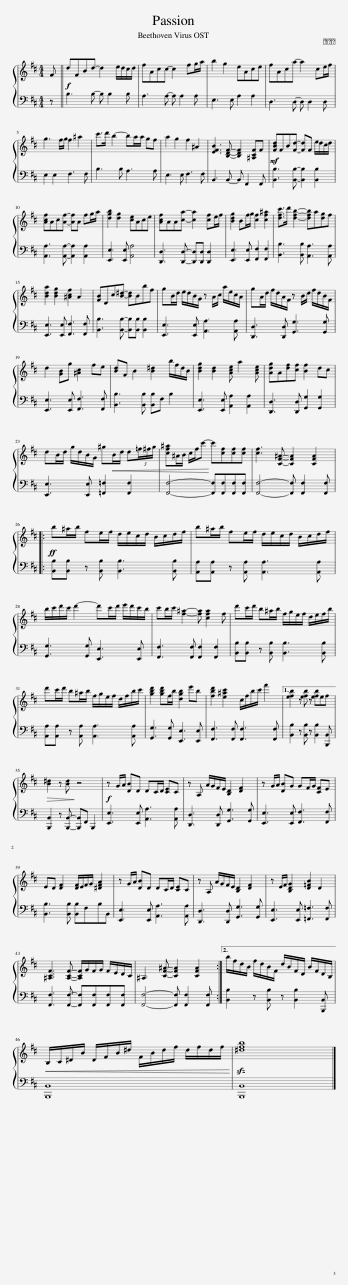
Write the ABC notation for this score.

X:1
%%score { 1 | 2 }
L:1/8
M:4/4
I:linebreak $
K:D
V:1 treble
V:2 bass
V:1
 F ||!f! dFBd- d2 e/d/c/d/ | fAcc- c2 fg/a/ | b2 g2 eAce | fAca- a2 ce/f/ |$ %5
 g3 f/g/ f2 ^a2 | c'>d' b2- ba/a/ gf | a2 g2 f2 ^A2 | [EFB]3 [B,DF]- [B,DF]2 [^A,CF]F |!mf! [FBd]FB[Fd]- [Fd]F e/d/c/d/ |$ %10
 [Acf]Ac[Af]- [Af]A fg/a/ | [dgb]2 [dg]2 [ce]Ace | [Acf]AA[ca]- [ca]2 [cf]e/f/ | [Bdg]2 Bf/g/ [cf]2 [cf^a]2 | [dfc']>d' [dfb]2- [dfb]a[dg]f |$ %15
 [Bda]2 [Bdg]2 [^Acf]2 A2 | [FB]Dc[B^d]- [Bd]Bbf | gB/d/ e/d/B/G/ z A/c/ a/e/c/A/ | gA/d/ f/d/A/F/ z B/d/ f/d/B/F/ |$ d2 [GB]g [^Ac]2 fe | %20
 [Bd]F B2 [B^d]2 b/f/d/B/ | [Bdg]2 [Bd]2 [Ace] a2 [Ace] | [Adg]A[df][cf] [Bf]2 dc |$ dB/d/ g/d/B/G/ ^g!<(!B/d/ d(3=f/^f/g/ | [cf^a]^A/B/ c/f/c'-!<)! c'[cf][cf][cf] | %25
 [cf]3 [CF^A]- [CFA]2 [CFA]2 |:$!ff! b^a/b/ fe/f/ d/e/c/d/ B/c/d/f/ | b^a/b/ fe/f/ d/e/c/d/ B/c/d/f/ |$ b/c'/d'/c'/ d'2- d'c'/d'/ e'/d'/c'/b/ | c'b/c'/ [f^a]2- [fa] [cfa]2 f | %30
 d'c'/d'/ b^a/b/ f/g/e/f/ d/e/f/b/ |$ d'c'/d'/ b^a/b/ f/g/e/f/ d/f/b/c'/ | [gbd']2 [gbd']f/b/ [dgb]2 e'b | [fbd']2 [e^ac']2 c/f/b/c'/ f'2 |1 [efb]2 z [efb] z [efb]ef ||$ %35
!>(! [B^d]2 z [Bd]!>)! z4 |!f! z G/A/ [DB]D DC/D/ [CE]C | z A, A/G/F/E/ [B,D]2 [DF]2 | z G/A/ [DB]G GF/G/ [CF]E |$ ED [DF]2 [DF]/E/F/G/ [^DFA]2 | %40
 z G/A/ [DB]D DC/D/ [CE]C | z A, A/G/F/E/ [B,D]2 [DF]2 | z E/F/ [B,DG]2 [D=FB]2 D2 |$ [^A,CF]3 [A,CF]- [A,CF]/G/F/G/ F/E/D/C/ | ^A,3 [CF^A]- [CFA]2 [CFA]2 :|2 %45
 b/f/d/B/ f/d/B/F/ d/B/F/D/ B/F/D/B,/ ||$!<(! B,/C/^D/B/ D/F/B/^d/ F/B/d/f/ d/f/d/f/!<)! |!sfz! [^dfb]8 |] %48
V:2
 z || B,3 B,- B, B,2 B, | A,3 A,- A, A,2 A, | E,3 E, A,2 A,2 | D,3 D,- D, D,2 D, |$ %5
 E,2 E,2 F,3 F, | B,3 B, A,3 A, | E,3 E, F,3 F, | B,,3 B,,- B,, F,,2 F,, | [B,,B,]3 [B,,B,]- [B,,B,]2 [B,,B,]2 |$ %10
 [A,,A,]3 [A,,A,]- [A,,A,]2 [A,,A,]2 | [E,,E,]3 [E,,E,] [A,,A,]4 | [D,,D,]3 [D,,D,]- [D,,D,][D,,D,] [D,,D,]2 | [E,,E,]3 [E,,E,] [F,,F,]2 [F,,F,]2 | [B,,B,]3 [B,,B,] [A,,A,]3 [A,,A,] |$ %15
 [E,,E,]3 [E,,E,] [F,,F,]3 [F,,F,] | [B,,B,]3 [B,,B,]- [B,,B,][B,,B,] [B,,B,]2 | [E,,E,]3 [E,,E,] [A,,A,]3 [A,,A,] | [D,,D,]3 [D,,D,] [G,,G,]3 [G,,G,] |$ [E,,E,]3 [E,,E,] [F,,F,]3 [F,,F,] | %20
 [B,,B,]3 [B,,B,] [B,,B,]F, B,2 | [E,,E,]3 [E,,E,] [A,,A,]2 [A,,A,]2 | [D,,D,]3 [D,,D,] [G,,G,]2 [G,,G,]2 |$ [E,,E,]3 [E,,E,] [=F,,=F,]2 [F,,F,]2 | [F,,F,]4- [F,,F,][F,,F,][F,,F,][F,,F,] | %25
 [F,,F,]4- [F,,F,] [F,,F,]2 [F,,F,] |:$ [B,,B,][B,,B,] z [B,,B,] [B,,B,]3 [B,,B,] | [A,,A,][A,,A,] z [A,,A,] [A,,A,]3 [A,,A,] |$ [G,,G,]3 [G,,G,] [E,,E,]3 [E,,E,] | [F,,F,]3 [F,,F,] [F,,F,]2 [F,,F,]2 | %30
 [B,,B,][B,,B,] z [B,,B,] [B,,B,]3 [B,,B,] |$ [A,,A,][A,,A,] z [A,,A,] [A,,A,]3 [A,,A,] | [G,,G,]3 [G,,G,] [E,,E,]3 [E,,E,] | [F,,F,]3 [F,,F,] [F,,F,]3 [F,,F,] |1 [B,,B,]2 z [B,,B,] z [B,,B,]2 [B,,,B,,] ||$ %35
 [B,,,B,,]2 z [B,,,B,,]- [B,,,B,,]F,, B,,,2 | [E,,E,]3 [E,,E,] [A,,A,]3 [A,,A,] | [D,,D,]3 [D,,D,] [G,,G,]3 [G,,G,] | [E,,E,]3 [E,,E,] [F,,F,]3 [F,,F,] |$ [B,,B,]3 [B,,B,] [B,,B,]F,B,B,, | %40
 [E,,E,]3 [E,,E,] [A,,A,]3 [A,,A,] | [D,,D,]3 [D,,D,] [G,,G,]3 [G,,G,] | [E,,E,]3 [E,,E,] [=F,,=F,]3 [F,,F,] |$ [F,,F,]3 [F,,F,]- [F,,F,][F,,F,][F,,F,][F,,F,] | [F,,F,]4- [F,,F,] [F,,F,]2 [F,,F,] :|2 %45
 [B,,B,]2 z [B,,B,] z [B,,B,]2 [B,,,B,,] ||$ [B,,,B,,]8 | [B,,,B,,]8 |] %48
